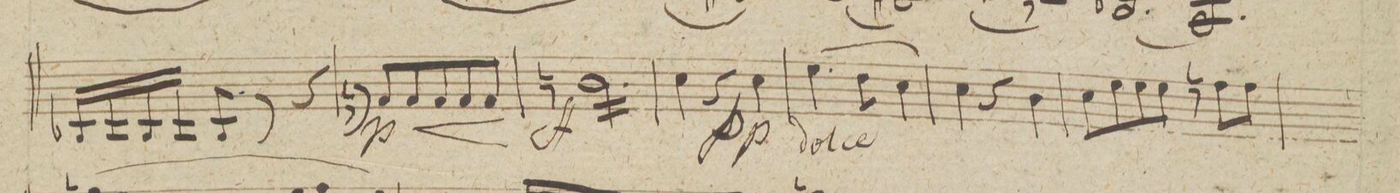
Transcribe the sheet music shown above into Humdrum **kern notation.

**kern	**dynam
*I"Violino 2do	*
*clefG2	*
*k[f#]	*
*M3/4	*
16B-X/LL	.
16A/	.
16B-/	.
16A/JJ	.
8B-/	.
8r	.
4r	.
=89	=89
8r	.
8fn/L	p
8f/	<
8f/	.
8f/	.
8f/J	[[
=90	=90
*tremolo	*
16bn\LL	ff
16bn\	.
16bn\	.
16bn\	.
16bn\	.
16bn\	.
16bn\	.
16bn\	.
16bn\	.
16bn\	.
16bn\	.
16bn\JJ	.
*Xtremolo	*
=91	=91
4cc\	.
4r	.
4cc\	pp
=92	=92
(4.ee\	.
8dd\	.
4cc\)	.
=93	=93
4cc\	.
4r	.
4b\	.
=94	=94
8cc\L	.
8ee\	.
8ee\	.
8ee\J	.
8ffn\L	.
8ff\J	.
=95	=95
*-	*-
